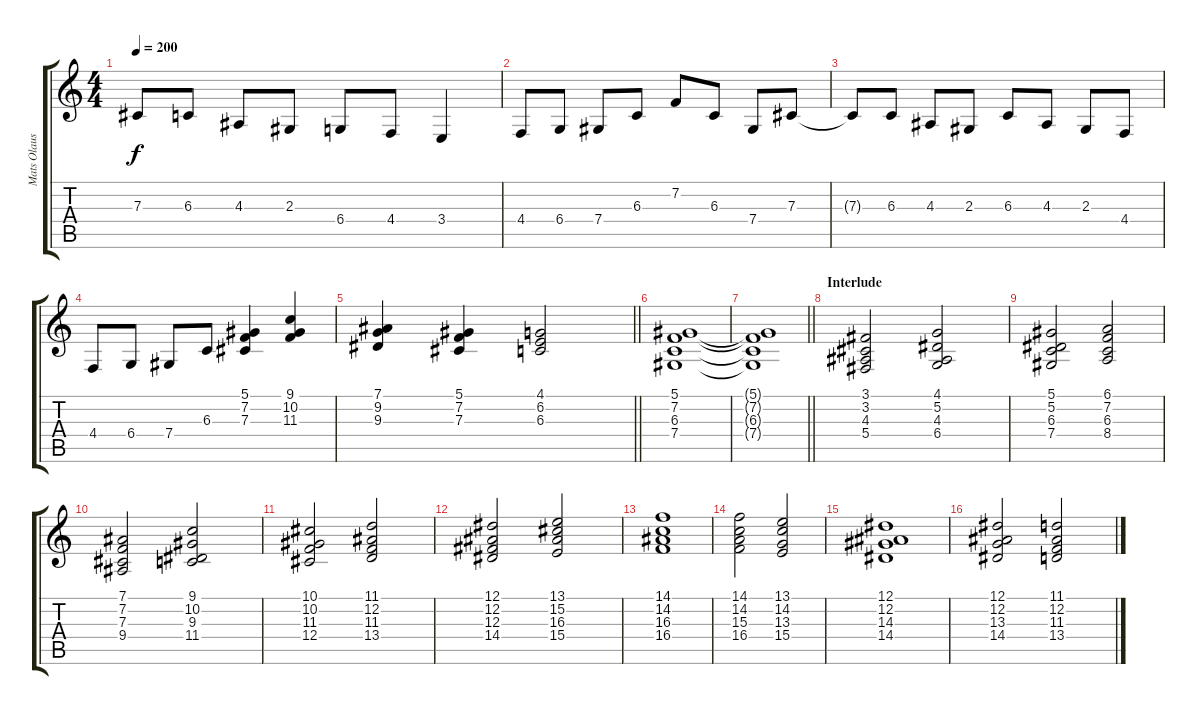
\track ("Mats Olausson" "Mats Olaus") {instrument stringensemble1}
\staff {score tabs}
\tuning (Eb4 Bb3 Gb3 Db3 Ab2 Eb2) {hide}
\ts (4 4)
\tempo 200
\clef g2
\ks c
7.3{t}.8{dy f} 6.3.8 4.3.8 2.3.8 6.4.8 4.4.8 3.4.4 |
4.4.8 6.4.8 7.4.8 6.3.8 7.2.8 6.3.8 7.4.8 7.3.8 |
7.3{t}.8 6.3.8 4.3.8 2.3.8 6.3.8 4.3.8 2.3.8 4.4.8 |
4.4.8 6.4.8 7.4.8 6.3.8 (5.1 7.2 7.3).4 (9.1 10.2 11.3).4 |
\barLineRight lightlight
(7.1 9.2 9.3).4 (5.1 7.2 7.3).4 (4.1 6.2 6.3).2 |
(5.1 7.2 6.3 7.4).1 |
\barLineRight lightlight
(5.1{t} 7.2{t} 6.3{t} 7.4{t}).1 |
\section ("" "Interlude")
(3.1 3.2 4.3 5.4).2 (4.1 5.2 4.3 6.4).2 |
(5.1 5.2 6.3 7.4).2 (6.1 7.2 6.3 8.4).2 |
(7.1 7.2 7.3 9.4).2 (9.1 10.2 9.3 11.4).2 |
(10.1 10.2 11.3 12.4).2 (11.1 12.2 11.3 13.4).2 |
(12.1 12.2 12.3 14.4).2 (13.1 15.2 16.3 15.4).2 |
(14.1 14.2 16.3 16.4).1 |
(14.1 14.2 15.3 16.4).2 (13.1 14.2 13.3 15.4).2 |
(12.1 12.2 14.3 14.4).1 |
(12.1 12.2 13.3 14.4).2 (11.1 12.2 11.3 13.4).2
